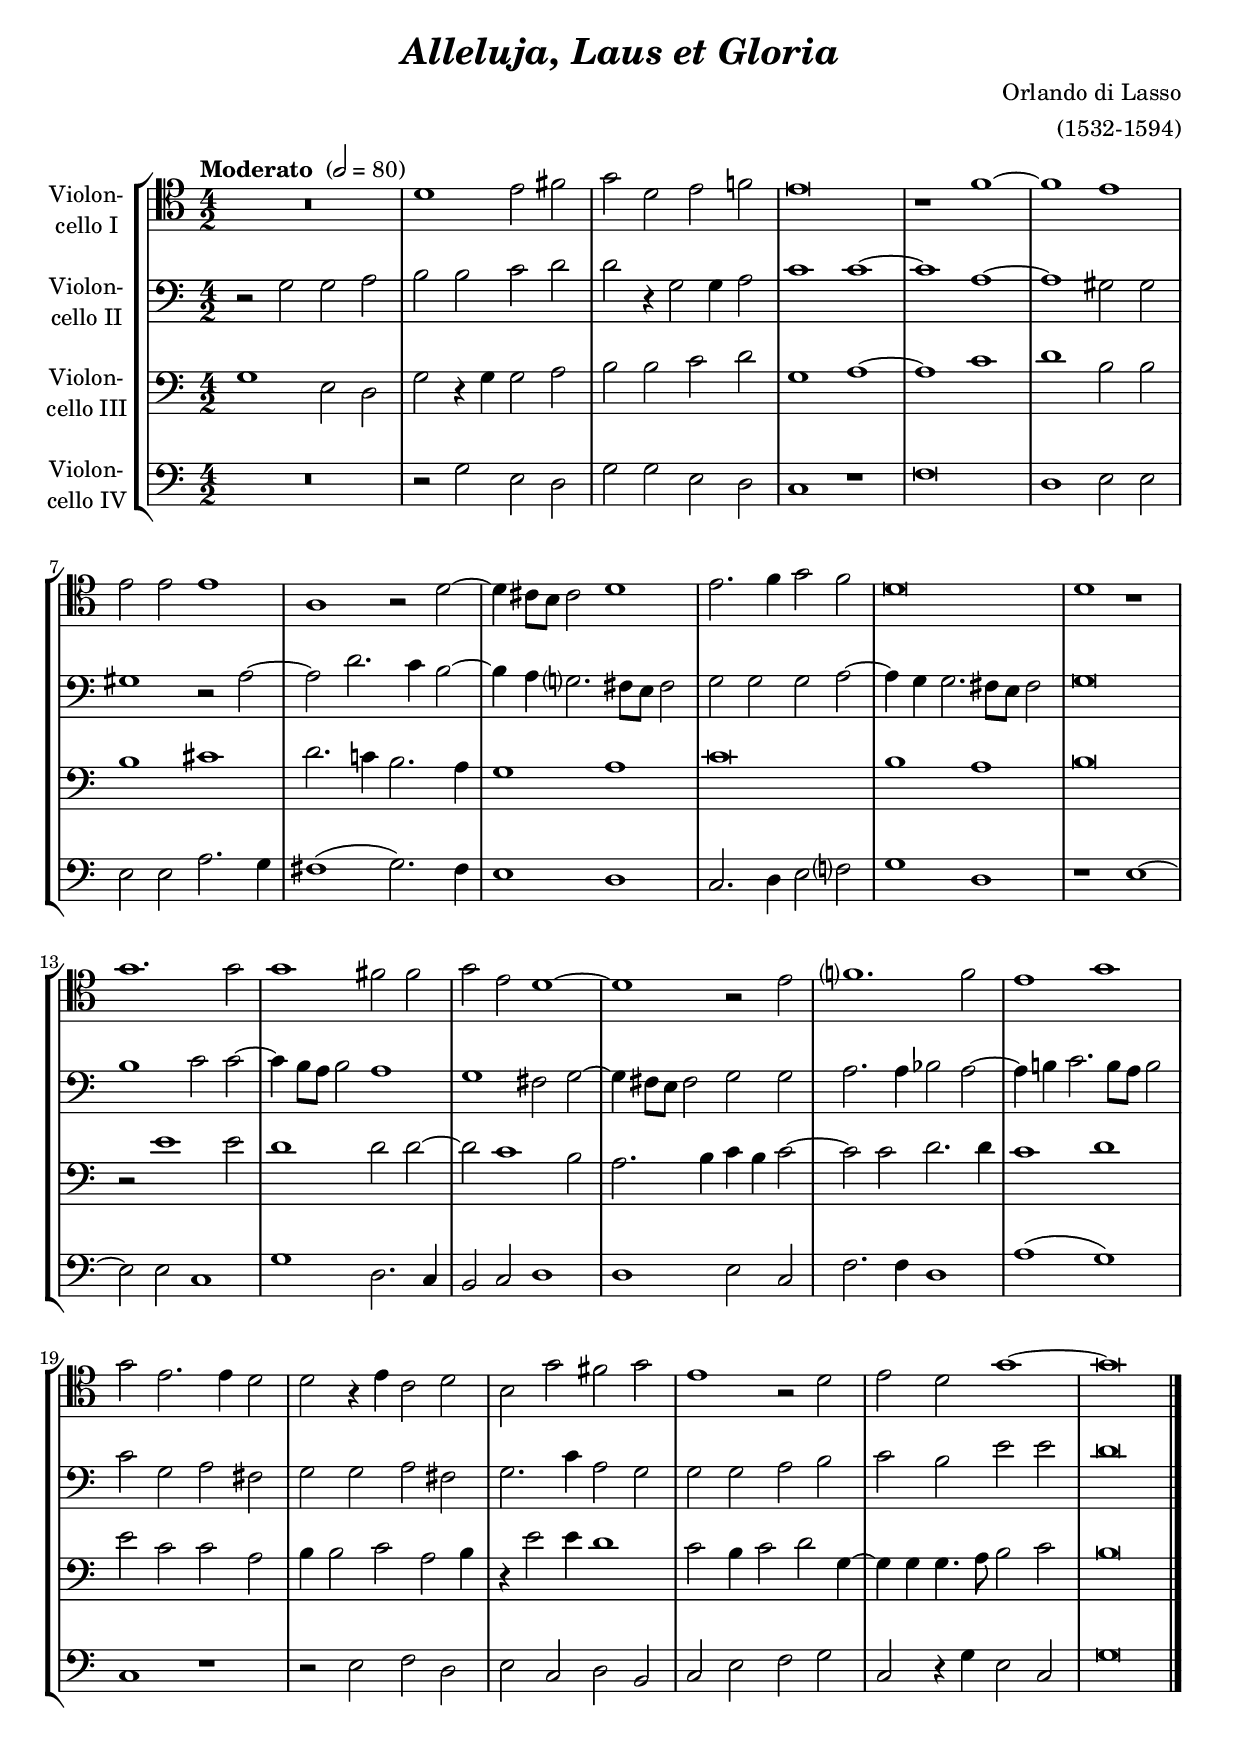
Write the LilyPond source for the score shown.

\version "2.18.2"
\include "deutsch.ly"
  
#(set-global-staff-size 20)

\header {
  title     = \markup \bold \italic "Alleluja, Laus et Gloria"
  composer  = "Orlando di Lasso"
  arranger  = "(1532-1594)"
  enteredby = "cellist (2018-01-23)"
%  piece     = ""
}

voiceconsts = {
  \key c \major
  \time 4/2
  \clef "bass"
%  \numericTimeSignature
  \compressFullBarRests
  % Set default beaming for all staves
% \set Timing.beamExceptions = #'()
% \set Timing.baseMoment     = #(ly:make-moment 1 4)
% \set Timing.beatStructure  = #'(1 1 1)
  \tempo "Moderato " 2=80
}

micl = "clarinet"
mifl = "flute"
miob = "oboe"
mifh = "french horn"
misx = "tenor sax"
mist = "string ensemble 1"
miba = "cello"

va = \relative c' {
  \voiceconsts
  \clef "tenor"
  
  R\breve
  d1 e2 fis
  g d e f!
  e\breve
  r1 f~

  f e
  e2 e e1
  a, r2 d~
  d4 cis8 h cis2 d1

  e2. f4 g2 f
  d\breve
  d1 r
  g1. g2
  g1 fis2 fis

  g e d1~
  d r2 e
  f?1. f2
  e1 g
  g2 e2. e4 d2

  d r4 e c2 d
  h g' fis g

  e1 r2 d
  e d g1~
  g\breve \bar "|."
}

vb = \relative c' {
  \voiceconsts

  r2 g g a
  h h c d
  d r4 g,2 g4 a2
  c1 c~

  c a~
  a gis2 gis
  gis1 r2 a~
  a d2. c4 h2~

  h4 a g?2. fis8 e fis2
  g g g a~
  a4 g g2. fis8 e fis2
  g\breve

  h1 c2 c~
  c4 h8 a h2 a1
  g fis2 g~
  g4 fis8 e fis2 g g

  a2. a4 b2 a~
  a4 h! c2. h8 a h2
  c g a fis
  g g a fis

  g2. c4 a2 g
  g g a h
  c h e e
  d\breve \bar "|."
}

vc = \relative c' {
  \voiceconsts

  g1 e2 d
  g r4 g g2 a
  h h c d
  g,1 a~

  a c
  d h2 h
  h1 cis
  d2. c!4 h2. a4
  g1 a

  c\breve
  h1 a
  h\breve
  r2 e1 e2
  d1 d2 d~

  d c1 h2
  a2. h4 c h c2~
  c c d2. d4
  c1 d

  e2 c c a
  h4 h2 c a h4
  r e2 e4 d1

  c2 h4 c2 d g,4~
  g g g4. a8 h2 c
  h\breve \bar "|."
}

vd = \relative c' {
  \voiceconsts

  R\breve
  r2 g e d
  g g e d
  c1 r
  f\breve

  d1 e2 e
  e e a2. g4
  fis1( g2.) fis4
  e1 d

  c2. d4 e2 f?
  g1 d
  r e~
  e2 e c1
  g' d2. c4

  h2 c d1
  d e2 c
  f2. f4 d1
  a'( g)
  c, r

  r2 e f d
  e c d h

  c e f g
  c, r4 g' e2 c
  g'\breve \bar "|."
}


music = \new StaffGroup <<
      \new Staff {
	\set Staff.midiInstrument = \miba
	\set Staff.instrumentName = \markup \center-column { "Violon-" "cello I" }
	\transpose c c { \va }
      }

      \new Staff {
	\set Staff.midiInstrument = \miba
	\set Staff.instrumentName = \markup \center-column { "Violon-" "cello II" }
	\transpose c c { \vb }
      }

      \new Staff {
	\set Staff.midiInstrument = \miba
	\set Staff.instrumentName = \markup \center-column { "Violon-" "cello III" }
	\transpose c c { \vc }
      }

      \new Staff {
	\set Staff.midiInstrument = \miba
	\set Staff.instrumentName = \markup \center-column { "Violon-" "cello IV" }
	\transpose c c { \vd }
      }
>>

\book {
  \score {
    \music
    \layout {}
  }

  \score {
    \unfoldRepeats \music

    \midi {
      \context {
        \Score
      }
    }
  }
}
